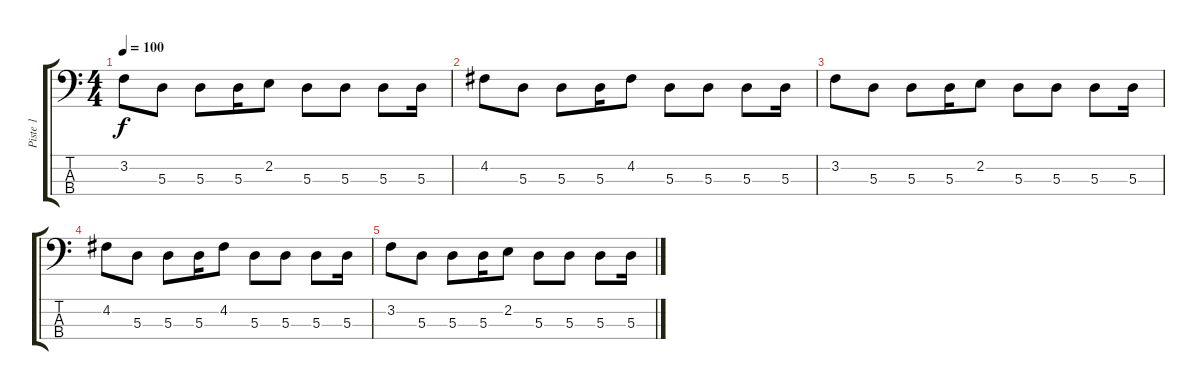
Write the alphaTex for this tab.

\track ("Piste 1" "Piste 1") {instrument electricbassfinger}
\staff {score tabs}
\tuning (G2 D2 A1 E1) {hide}
\ts (4 4)
\tempo 100
\clef f4
\ks c
3.2.8{dy f} 5.3.8 5.3.8 5.3.16 2.2.8 5.3.8 5.3.8 5.3.8 5.3.16 |
4.2.8 5.3.8 5.3.8 5.3.16 4.2.8 5.3.8 5.3.8 5.3.8 5.3.16 |
3.2.8 5.3.8 5.3.8 5.3.16 2.2.8 5.3.8 5.3.8 5.3.8 5.3.16 |
4.2.8 5.3.8 5.3.8 5.3.16 4.2.8 5.3.8 5.3.8 5.3.8 5.3.16 |
3.2.8 5.3.8 5.3.8 5.3.16 2.2.8 5.3.8 5.3.8 5.3.8 5.3.16
